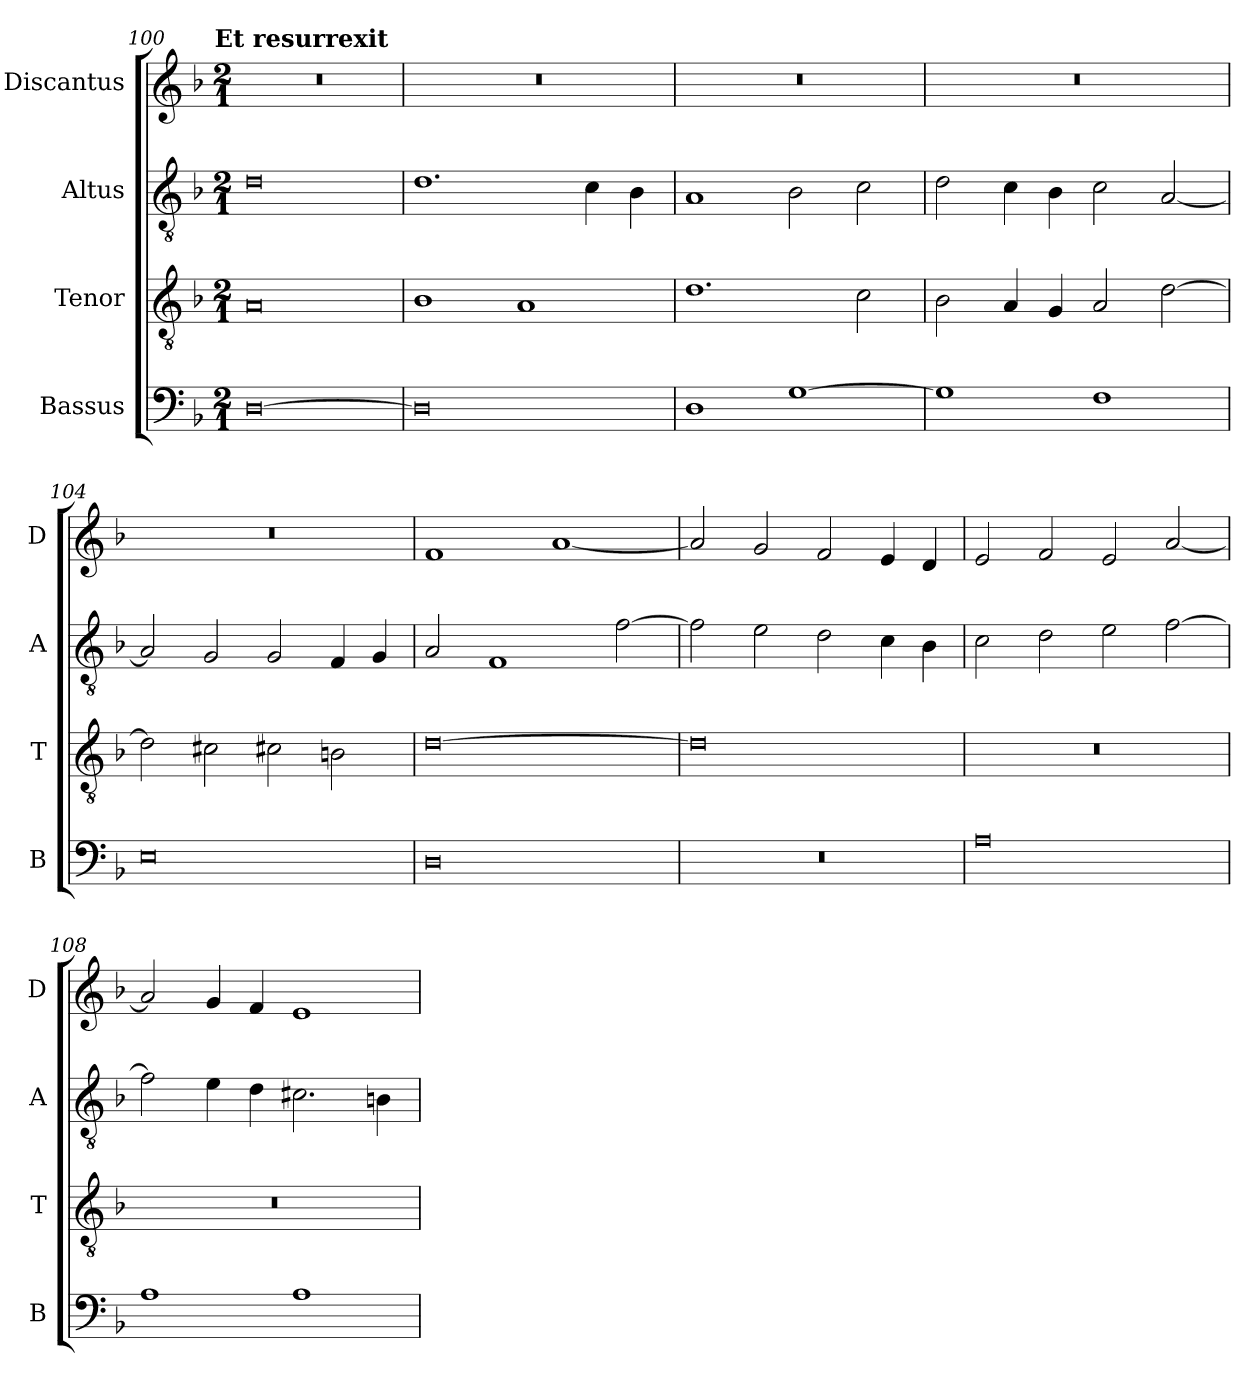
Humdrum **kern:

**kern	**kern	**kern	**kern
*part4	*part3	*part2	*part1
*staff4	*staff3	*staff2	*staff1
*I"Bassus	*I"Tenor	*I"Altus	*I"Discantus
*I'B	*I'T	*I'A	*I'D
!!LO:LB:g=z
*clefF4	*clefGv2	*clefGv2	*clefG2
*k[b-]	*k[b-]	*k[b-]	*k[b-]
!!LO:TX:omd:t=Et resurrexit
*M2/1	*M2/1	*M2/1	*M2/1
=100	=100	=100	=100
[0D	0A	0d	0r
=101	=101	=101	=101
0D]	1B-	1.d	0r
.	1A	.	.
.	.	4c\	.
.	.	4B-\	.
=102	=102	=102	=102
1D	1.d	1A	0r
[1G	.	2B-\	.
.	2c\	2c\	.
=103	=103	=103	=103
1G]	2B-\	2d\	0r
.	4A/	4c\	.
.	4G/	4B-\	.
1F	2A/	2c\	.
.	[2d\	[2A/	.
=104	=104	=104	=104
0E	2d\]	2A/]	0r
.	2c#X\	2G/	.
.	2c#X\	2G/	.
.	2Bn\	4F/	.
.	.	4G/	.
=105	=105	=105	=105
0D	[0d	2A/	1f
.	.	1F	.
.	.	.	[1a
.	.	[2f\	.
=106	=106	=106	=106
0r	0d]	2f\]	2a/]
.	.	2e\	2g/
.	.	2d\	2f/
.	.	4c\	4e/
.	.	4B-\	4d/
=107	=107	=107	=107
0A	0r	2c\	2e/
.	.	2d\	2f/
.	.	2e\	2e/
.	.	[2f\	[2a/
=108	=108	=108	=108
1A	0r	2f\]	2a/]
.	.	4e\	4g/
.	.	4d\	4f/
1A	.	2.c#X\	1e
.	.	4Bn\	.
=	=	=	=
*-	*-	*-	*-
